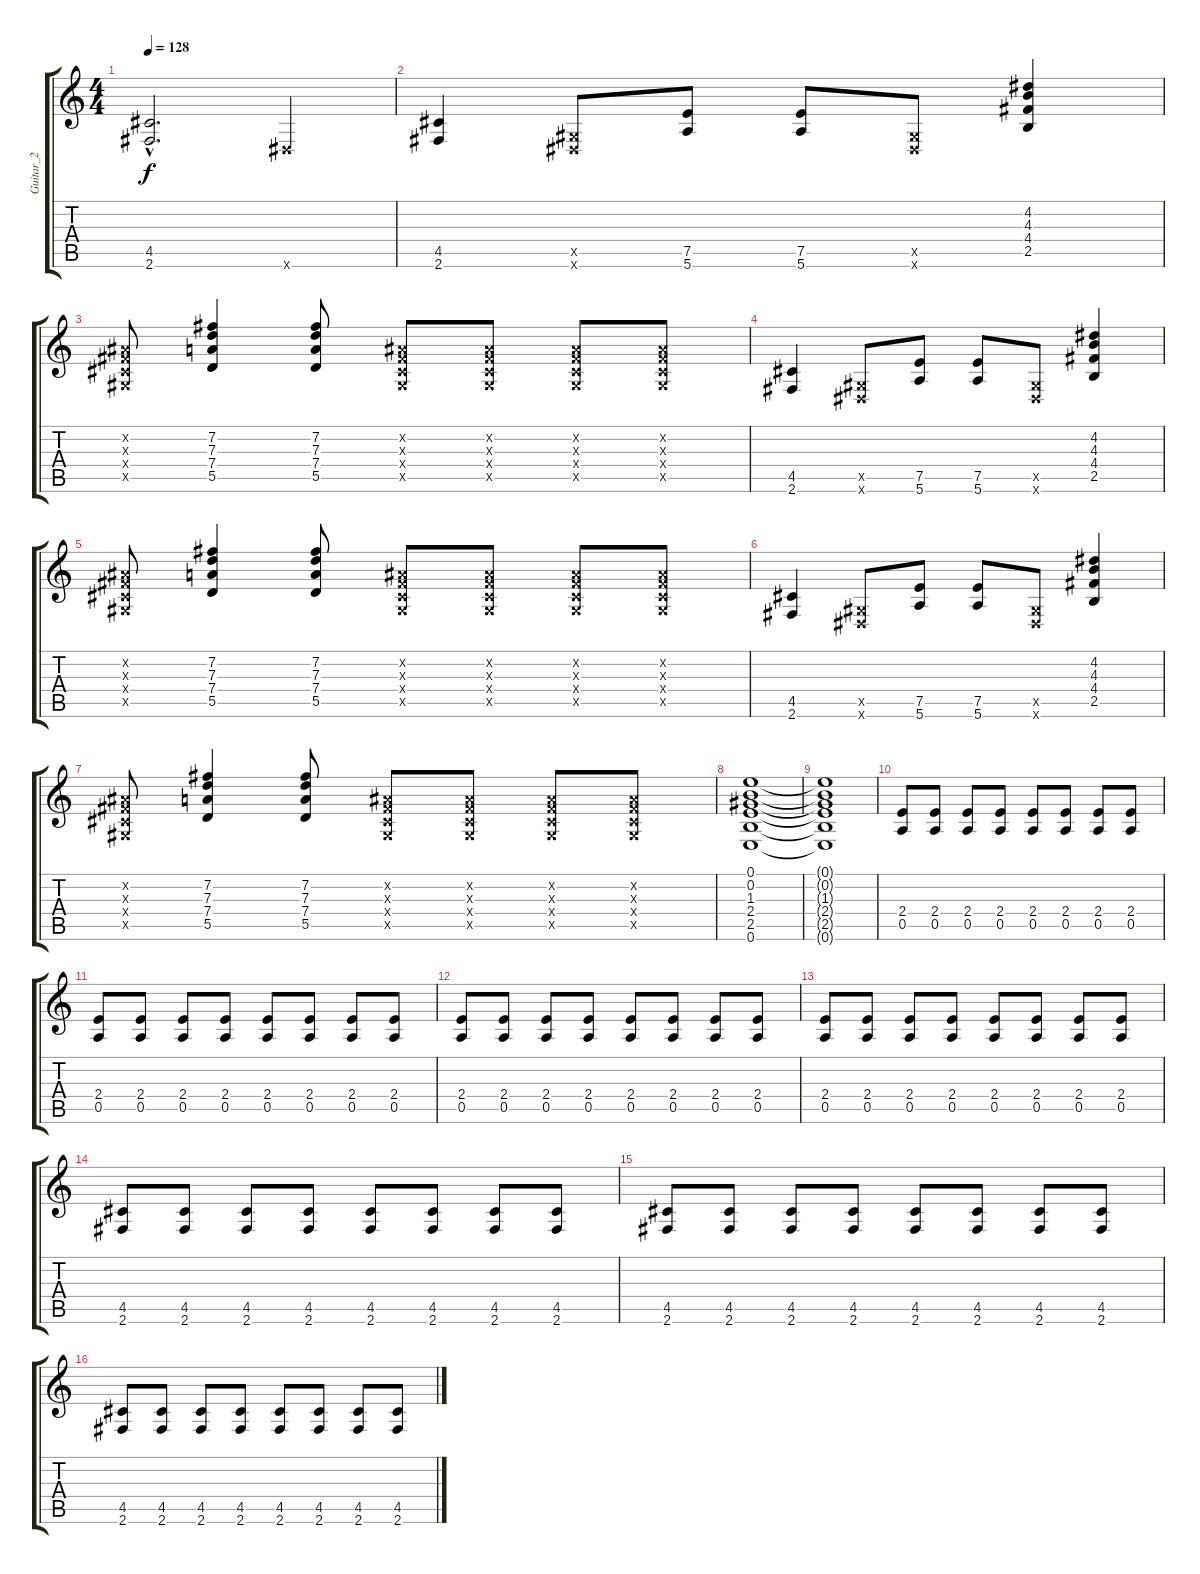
\track ("Guitar_2" "Guitar_2") {instrument electricguitarclean}
\staff {score tabs}
\tuning (E4 B3 G3 D3 A2 E2) {hide}
\ts (4 4)
\tempo 128
\clef g2
\ks c
(4.5{hac t} 2.6{hac t}).2{d dy f} -1.6{x}.4 |
(4.5 2.6).4 (-1.5{x} -1.6{x}).8 (7.5 5.6).8 (7.5 5.6).8 (-1.5{x} -1.6{x}).8 (4.2 4.3 4.4 2.5).4 |
(-1.2{x} -1.3{x} -1.4{x} -1.5{x}).8 (7.2 7.3 7.4 5.5).4 (7.2 7.3 7.4 5.5).8 (-1.2{x} -1.3{x} -1.4{x} -1.5{x}).8 (-1.2{x} -1.3{x} -1.4{x} -1.5{x}).8 (-1.2{x} -1.3{x} -1.4{x} -1.5{x}).8 (-1.2{x} -1.3{x} -1.4{x} -1.5{x}).8 |
(4.5 2.6).4 (-1.5{x} -1.6{x}).8 (7.5 5.6).8 (7.5 5.6).8 (-1.5{x} -1.6{x}).8 (4.2 4.3 4.4 2.5).4 |
(-1.2{x} -1.3{x} -1.4{x} -1.5{x}).8 (7.2 7.3 7.4 5.5).4 (7.2 7.3 7.4 5.5).8 (-1.2{x} -1.3{x} -1.4{x} -1.5{x}).8 (-1.2{x} -1.3{x} -1.4{x} -1.5{x}).8 (-1.2{x} -1.3{x} -1.4{x} -1.5{x}).8 (-1.2{x} -1.3{x} -1.4{x} -1.5{x}).8 |
(4.5 2.6).4 (-1.5{x} -1.6{x}).8 (7.5 5.6).8 (7.5 5.6).8 (-1.5{x} -1.6{x}).8 (4.2 4.3 4.4 2.5).4 |
(-1.2{x} -1.3{x} -1.4{x} -1.5{x}).8 (7.2 7.3 7.4 5.5).4 (7.2 7.3 7.4 5.5).8 (-1.2{x} -1.3{x} -1.4{x} -1.5{x}).8 (-1.2{x} -1.3{x} -1.4{x} -1.5{x}).8 (-1.2{x} -1.3{x} -1.4{x} -1.5{x}).8 (-1.2{x} -1.3{x} -1.4{x} -1.5{x}).8 |
(0.1 0.2 1.3 2.4 2.5 0.6).1 |
(0.1{t} 0.2{t} 1.3{t} 2.4{t} 2.5{t} 0.6{t}).1 |
(2.4 0.5).8 (2.4 0.5).8 (2.4 0.5).8 (2.4 0.5).8 (2.4 0.5).8 (2.4 0.5).8 (2.4 0.5).8 (2.4 0.5).8 |
(2.4 0.5).8 (2.4 0.5).8 (2.4 0.5).8 (2.4 0.5).8 (2.4 0.5).8 (2.4 0.5).8 (2.4 0.5).8 (2.4 0.5).8 |
(2.4 0.5).8 (2.4 0.5).8 (2.4 0.5).8 (2.4 0.5).8 (2.4 0.5).8 (2.4 0.5).8 (2.4 0.5).8 (2.4 0.5).8 |
(2.4 0.5).8 (2.4 0.5).8 (2.4 0.5).8 (2.4 0.5).8 (2.4 0.5).8 (2.4 0.5).8 (2.4 0.5).8 (2.4 0.5).8 |
(4.5 2.6).8 (4.5 2.6).8 (4.5 2.6).8 (4.5 2.6).8 (4.5 2.6).8 (4.5 2.6).8 (4.5 2.6).8 (4.5 2.6).8 |
(4.5 2.6).8 (4.5 2.6).8 (4.5 2.6).8 (4.5 2.6).8 (4.5 2.6).8 (4.5 2.6).8 (4.5 2.6).8 (4.5 2.6).8 |
(4.5 2.6).8 (4.5 2.6).8 (4.5 2.6).8 (4.5 2.6).8 (4.5 2.6).8 (4.5 2.6).8 (4.5 2.6).8 (4.5 2.6).8
